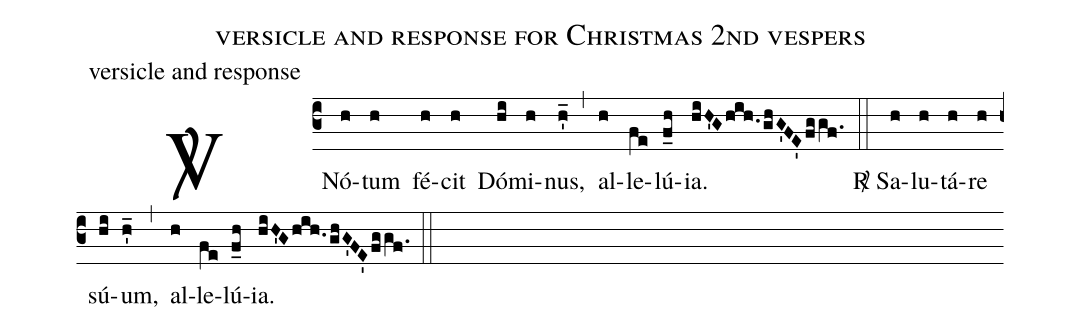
name: versicle and response for Christmas 2nd vespers;
office-part: versicle and response;
def-m1:\ifx\vrlinebreak\undefined\else;
def-m2:\fi;
%%
(c3)<sp>V/</sp>~N{ó}(h)tum(h) fé(h)cit(h) Dó(hi)mi(h)nus,(h'_) (,) al(h)le(fe)lú(f_h)ia.(hiH'Ghih.ghG'FE'fggf.) (::[em1]Z[em2])
<sp>R/</sp>~Sa(h)lu(h)tá(h)re(h) sú(hi)um,(h'_) (,) al(h)le(fe)lú(f_h)ia.(hiH'Ghih.ghG'FE'fggf.) (::)
